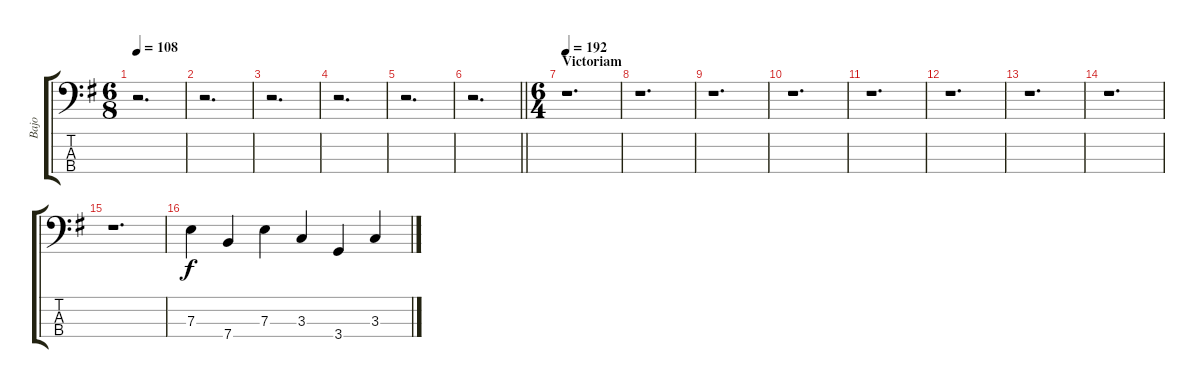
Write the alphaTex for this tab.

\track ("Bajo" "Bajo") {instrument electricbassfinger}
\staff {score tabs}
\tuning (G2 D2 A1 E1) {hide}
\ts (6 8)
\tempo 108
\clef f4
\ks eminor
r.2{d dy f} |
r.2{d} |
r.2{d} |
r.2{d} |
r.2{d} |
\barLineRight lightlight
r.2{d} |
\ts (6 4)
\section ("" "Victoriam")
\tempo 192
r.1{d} |
r.1{d} |
r.1{d} |
r.1{d} |
r.1{d} |
r.1{d} |
r.1{d} |
r.1{d} |
r.1{d} |
7.3.4 7.4.4 7.3.4 3.3.4 3.4.4 3.3.4
